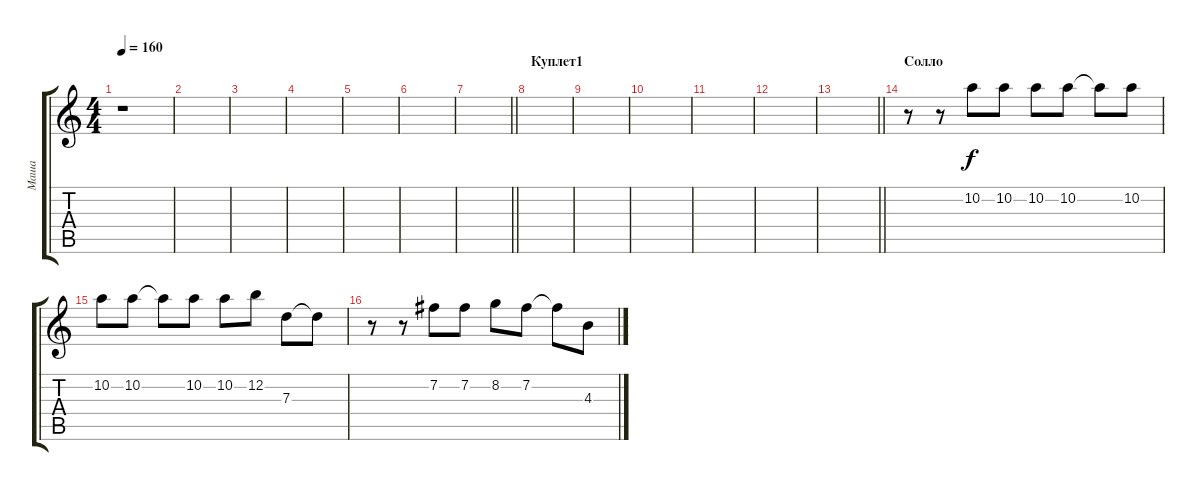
\track ("Маша" "Маша") {instrument overdrivenguitar}
\staff {score tabs}
\tuning (E4 B3 G3 D3 A2 E2) {hide}
\ts (4 4)
\tempo 160
\clef g2
\ks c
r.1{dy f instrument overdrivenguitar} |
|
|
|
|
|
\barLineRight lightlight
|
\section ("" "Куплет1")
|
|
|
|
|
\barLineRight lightlight
|
\section ("" "Солло")
r.8 r.8 10.2.8 10.2.8 10.2.8 10.2.8 10.2{t}.8 10.2.8 |
10.2.8 10.2.8 10.2{t}.8 10.2.8 10.2.8 12.2.8 7.3.8 7.3{t}.8 |
r.8 r.8 7.2.8 7.2.8 8.2.8 7.2.8 7.2{t}.8 4.3.8
